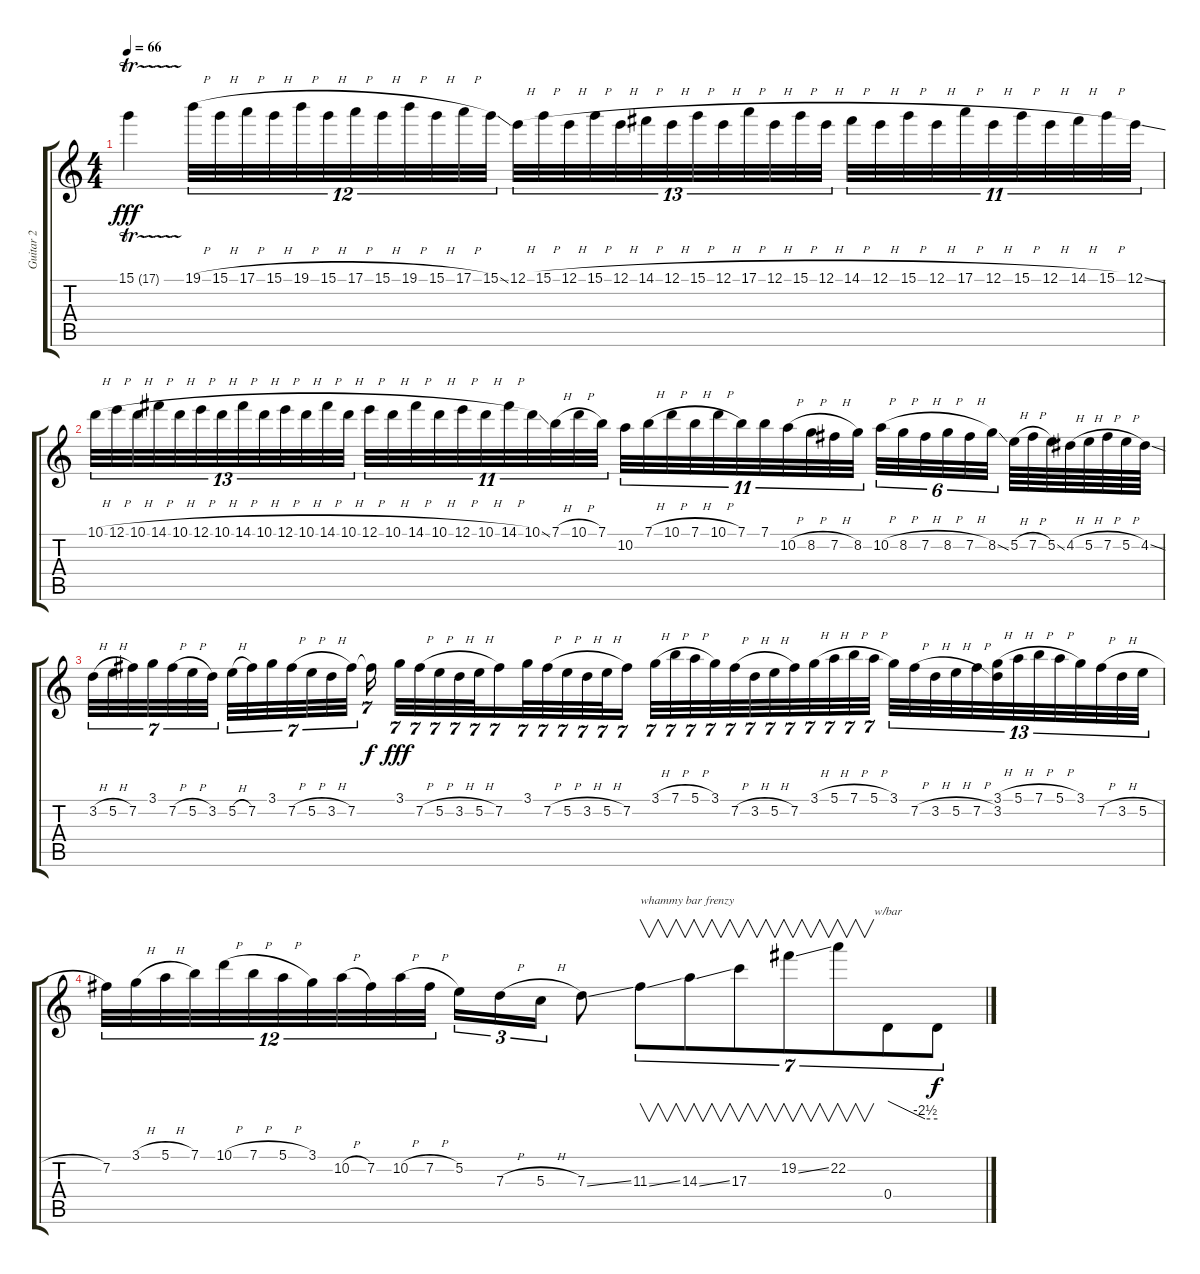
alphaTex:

\track ("Guitar 2" "Guitar 2") {instrument distortionguitar}
\staff {score tabs}
\tuning (E4 B3 G3 D3 A2 E2) {hide}
\ts (4 4)
\tempo 66
\clef g2
\ks c
15.1{tr (17 64)}.4{dy fff} 19.1{h}.32{tu (12 8)} 15.1{h}.32{tu (12 8)} 17.1{h}.32{tu (12 8)} 15.1{h}.32{tu (12 8)} 19.1{h}.32{tu (12 8)} 15.1{h}.32{tu (12 8)} 17.1{h}.32{tu (12 8)} 15.1{h}.32{tu (12 8)} 19.1{h}.32{tu (12 8)} 15.1{h}.32{tu (12 8)} 17.1{h}.32{tu (12 8)} 15.1{ss}.32{tu (12 8)} 12.1{h}.32{tu (13 8)} 15.1{h}.32{tu (13 8)} 12.1{h}.32{tu (13 8)} 15.1{h}.32{tu (13 8)} 12.1{h}.32{tu (13 8)} 14.1{h}.32{tu (13 8)} 12.1{h}.32{tu (13 8)} 15.1{h}.32{tu (13 8)} 12.1{h}.32{tu (13 8)} 17.1{h}.32{tu (13 8)} 12.1{h}.32{tu (13 8)} 15.1{h}.32{tu (13 8)} 12.1{h}.32{tu (13 8)} 14.1{h}.32{tu (11 8)} 12.1{h}.32{tu (11 8)} 15.1{h}.32{tu (11 8)} 12.1{h}.32{tu (11 8)} 17.1{h}.32{tu (11 8)} 12.1{h}.32{tu (11 8)} 15.1{h}.32{tu (11 8)} 12.1{h}.32{tu (11 8)} 14.1{h}.32{tu (11 8)} 15.1{h}.32{tu (11 8)} 12.1{ss}.32{tu (11 8)} |
10.1{h}.32{tu (13 8)} 12.1{h}.32{tu (13 8)} 10.1{h}.32{tu (13 8)} 14.1{h}.32{tu (13 8)} 10.1{h}.32{tu (13 8)} 12.1{h}.32{tu (13 8)} 10.1{h}.32{tu (13 8)} 14.1{h}.32{tu (13 8)} 10.1{h}.32{tu (13 8)} 12.1{h}.32{tu (13 8)} 10.1{h}.32{tu (13 8)} 14.1{h}.32{tu (13 8)} 10.1{h}.32{tu (13 8)} 12.1{h}.32{tu (11 8)} 10.1{h}.32{tu (11 8)} 14.1{h}.32{tu (11 8)} 10.1{h}.32{tu (11 8)} 12.1{h}.32{tu (11 8)} 10.1{h}.32{tu (11 8)} 14.1{h}.32{tu (11 8)} 10.1{ss}.32{tu (11 8)} 7.1{h}.32{tu (11 8)} 10.1{h}.32{tu (11 8)} 7.1.32{tu (11 8)} 10.2.32{tu (11 8)} 7.1{h}.32{tu (11 8)} 10.1{h}.32{tu (11 8)} 7.1{h}.32{tu (11 8)} 10.1{h}.32{tu (11 8)} 7.1.32{tu (11 8)} 7.1.32{tu (11 8)} 10.2{h}.32{tu (11 8)} 8.2{h}.32{tu (11 8)} 7.2{h}.32{tu (11 8)} 8.2.32{tu (11 8)} 10.2{h}.32{tu (6 4)} 8.2{h}.32{tu (6 4)} 7.2{h}.32{tu (6 4)} 8.2{h}.32{tu (6 4)} 7.2{h}.32{tu (6 4)} 8.2{ss}.32{tu (6 4)} 5.2{h}.64 7.2{h}.64 5.2{ss}.64 4.2{h}.64 5.2{h}.64 7.2{h}.64 5.2{h}.64 4.2{ss}.64 |
3.2{h}.32{tu (7 4)} 5.2{h}.32{tu (7 4)} 7.2.32{tu (7 4)} 3.1.32{tu (7 4)} 7.2{h}.32{tu (7 4)} 5.2{h}.32{tu (7 4)} 3.2.32{tu (7 4)} 5.2{h}.32{tu (7 4)} 7.2.32{tu (7 4)} 3.1.32{tu (7 4)} 7.2{h}.32{tu (7 4)} 5.2{h}.32{tu (7 4)} 3.2{h}.32{tu (7 4)} 7.2.32{tu (7 4)} 7.2{t}.16{tu (7 4) dy f} 3.1.32{tu (7 4) dy fff} 7.2{h}.32{tu (7 4)} 5.2{h}.32{tu (7 4)} 3.2{h}.32{tu (7 4)} 5.2{h}.32{tu (7 4)} 7.2.16{tu (7 4)} 3.1.32{tu (7 4)} 7.2{h}.32{tu (7 4)} 5.2{h}.32{tu (7 4)} 3.2{h}.32{tu (7 4)} 5.2{h}.32{tu (7 4)} 7.2.16{tu (7 4)} 3.1{h}.32{tu (7 4)} 7.1{h}.32{tu (7 4)} 5.1{h}.32{tu (7 4)} 3.1.32{tu (7 4)} 7.2{h}.32{tu (7 4)} 3.2{h}.32{tu (7 4)} 5.2{h}.32{tu (7 4)} 7.2.32{tu (7 4)} 3.1{h}.32{tu (7 4)} 5.1{h}.32{tu (7 4)} 7.1{h}.32{tu (7 4)} 5.1{h}.32{tu (7 4)} 3.1.32{tu (13 8)} 7.2{h}.32{tu (13 8)} 3.2{h}.32{tu (13 8)} 5.2{h}.32{tu (13 8)} 7.2{h}.32{tu (13 8)} (3.1{h} 3.2).32{tu (13 8)} 5.1{h}.32{tu (13 8)} 7.1{h}.32{tu (13 8)} 5.1{h}.32{tu (13 8)} 3.1.32{tu (13 8)} 7.2{h}.32{tu (13 8)} 3.2{h}.32{tu (13 8)} 5.2{h}.32{tu (13 8)} |
7.2.32{tu (12 8)} 3.1{h}.32{tu (12 8)} 5.1{h}.32{tu (12 8)} 7.1.32{tu (12 8)} 10.1{h}.32{tu (12 8)} 7.1{h}.32{tu (12 8)} 5.1{h}.32{tu (12 8)} 3.1.32{tu (12 8)} 10.2{h}.32{tu (12 8)} 7.2.32{tu (12 8)} 10.2{h}.32{tu (12 8)} 7.2{h}.32{tu (12 8)} 5.2.16{tu (3 2)} 7.3{h}.16{tu (3 2)} 5.3{h}.16{tu (3 2)} 7.3{ss}.8 11.3{ss}.8{v tu (7 4) txt "whammy bar frenzy"} 14.3{ss}.8{v tu (7 4)} 17.3.8{v tu (7 4)} 19.2{ss}.8{v tu (7 4)} 22.2.8{v tu (7 4)} 0.4.8{tu (7 4) tbe (custom default 0 0 45 -10 60 -10)} 0.4{t}.8{tu (7 4) dy f}
